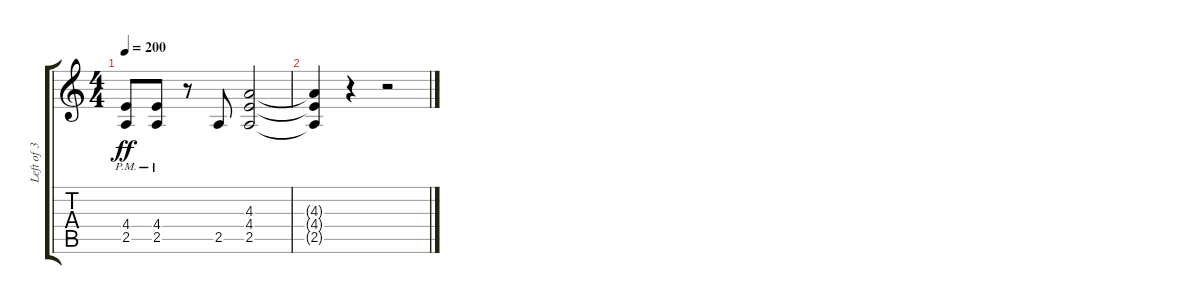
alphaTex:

\track ("Left of 3" "Left of 3") {instrument overdrivenguitar}
\staff {score tabs}
\tuning (D4 A3 F3 C3 G2 D2) {hide}
\ts (4 4)
\tempo 200
\clef g2
\ks c
(4.4{pm} 2.5{pm}).8{dy ff} (4.4{pm} 2.5{pm}).8 r.8 2.5.8 (4.3 4.4 2.5).2 |
(4.3{t} 4.4{t} 2.5{t}).4 r.4 r.2
